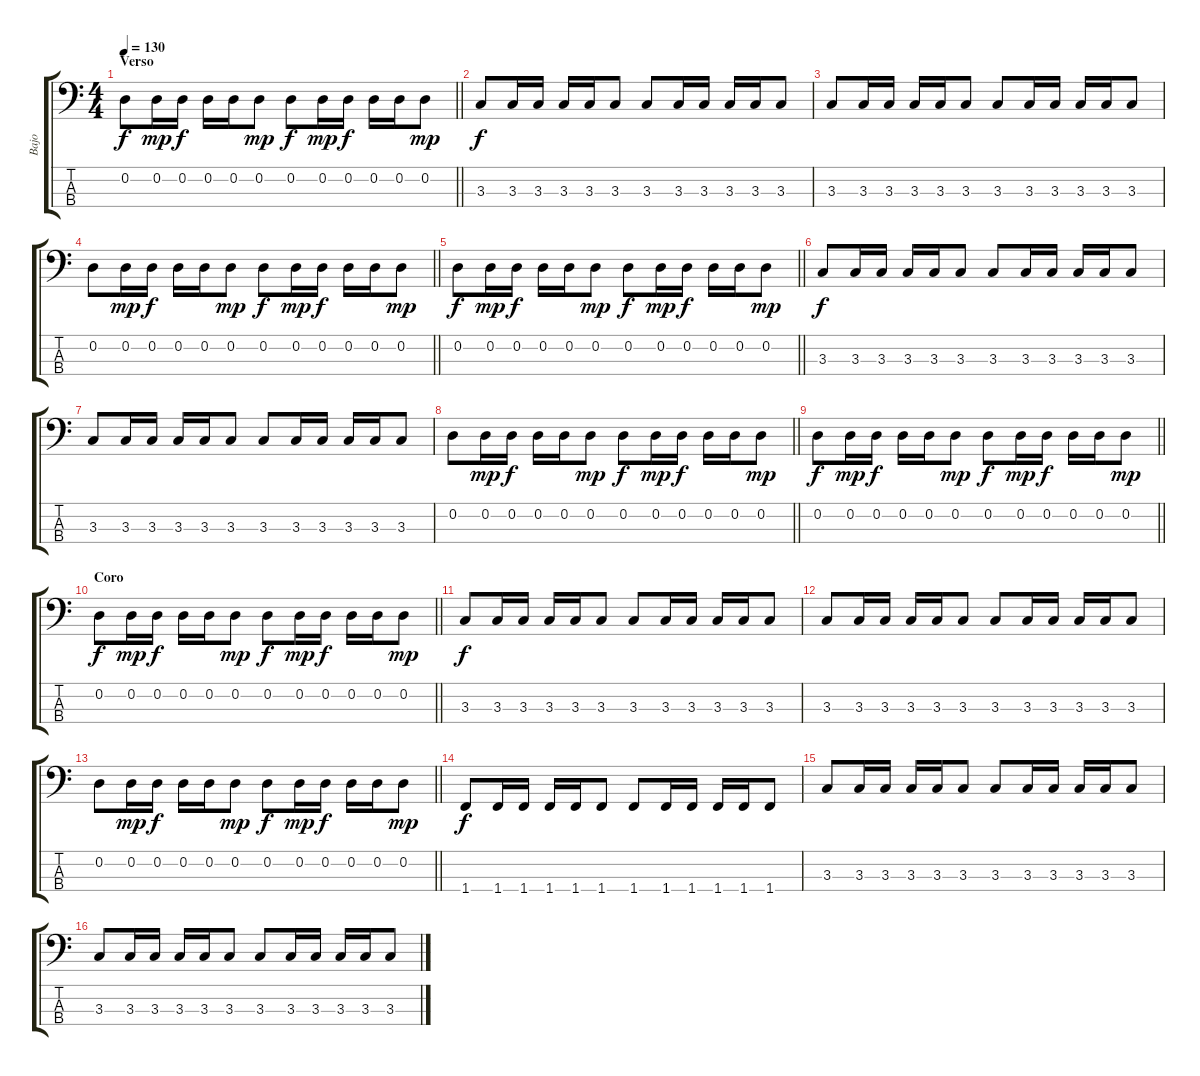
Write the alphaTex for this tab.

\track ("Bajo" "Bajo") {instrument electricbassfinger}
\staff {score tabs}
\tuning (G2 D2 A1 E1) {hide}
\ts (4 4)
\section ("" "Verso")
\tempo 130
\clef f4
\barLineRight lightlight
\ks c
0.2.8{dy f} 0.2.16{dy mp} 0.2.16{dy f} 0.2.16 0.2.16 0.2.8{dy mp} 0.2.8{dy f} 0.2.16{dy mp} 0.2.16{dy f} 0.2.16 0.2.16 0.2.8{dy mp} |
3.3.8{dy f} 3.3.16 3.3.16 3.3.16 3.3.16 3.3.8 3.3.8 3.3.16 3.3.16 3.3.16 3.3.16 3.3.8 |
3.3.8 3.3.16 3.3.16 3.3.16 3.3.16 3.3.8 3.3.8 3.3.16 3.3.16 3.3.16 3.3.16 3.3.8 |
\barLineRight lightlight
0.2.8 0.2.16{dy mp} 0.2.16{dy f} 0.2.16 0.2.16 0.2.8{dy mp} 0.2.8{dy f} 0.2.16{dy mp} 0.2.16{dy f} 0.2.16 0.2.16 0.2.8{dy mp} |
\barLineRight lightlight
0.2.8{dy f} 0.2.16{dy mp} 0.2.16{dy f} 0.2.16 0.2.16 0.2.8{dy mp} 0.2.8{dy f} 0.2.16{dy mp} 0.2.16{dy f} 0.2.16 0.2.16 0.2.8{dy mp} |
3.3.8{dy f} 3.3.16 3.3.16 3.3.16 3.3.16 3.3.8 3.3.8 3.3.16 3.3.16 3.3.16 3.3.16 3.3.8 |
3.3.8 3.3.16 3.3.16 3.3.16 3.3.16 3.3.8 3.3.8 3.3.16 3.3.16 3.3.16 3.3.16 3.3.8 |
\barLineRight lightlight
0.2.8 0.2.16{dy mp} 0.2.16{dy f} 0.2.16 0.2.16 0.2.8{dy mp} 0.2.8{dy f} 0.2.16{dy mp} 0.2.16{dy f} 0.2.16 0.2.16 0.2.8{dy mp} |
\barLineRight lightlight
0.2.8{dy f} 0.2.16{dy mp} 0.2.16{dy f} 0.2.16 0.2.16 0.2.8{dy mp} 0.2.8{dy f} 0.2.16{dy mp} 0.2.16{dy f} 0.2.16 0.2.16 0.2.8{dy mp} |
\section ("" "Coro")
\barLineRight lightlight
0.2.8{dy f} 0.2.16{dy mp} 0.2.16{dy f} 0.2.16 0.2.16 0.2.8{dy mp} 0.2.8{dy f} 0.2.16{dy mp} 0.2.16{dy f} 0.2.16 0.2.16 0.2.8{dy mp} |
3.3.8{dy f} 3.3.16 3.3.16 3.3.16 3.3.16 3.3.8 3.3.8 3.3.16 3.3.16 3.3.16 3.3.16 3.3.8 |
3.3.8 3.3.16 3.3.16 3.3.16 3.3.16 3.3.8 3.3.8 3.3.16 3.3.16 3.3.16 3.3.16 3.3.8 |
\barLineRight lightlight
0.2.8 0.2.16{dy mp} 0.2.16{dy f} 0.2.16 0.2.16 0.2.8{dy mp} 0.2.8{dy f} 0.2.16{dy mp} 0.2.16{dy f} 0.2.16 0.2.16 0.2.8{dy mp} |
1.4.8{dy f} 1.4.16 1.4.16 1.4.16 1.4.16 1.4.8 1.4.8 1.4.16 1.4.16 1.4.16 1.4.16 1.4.8 |
3.3.8 3.3.16 3.3.16 3.3.16 3.3.16 3.3.8 3.3.8 3.3.16 3.3.16 3.3.16 3.3.16 3.3.8 |
3.3.8 3.3.16 3.3.16 3.3.16 3.3.16 3.3.8 3.3.8 3.3.16 3.3.16 3.3.16 3.3.16 3.3.8
